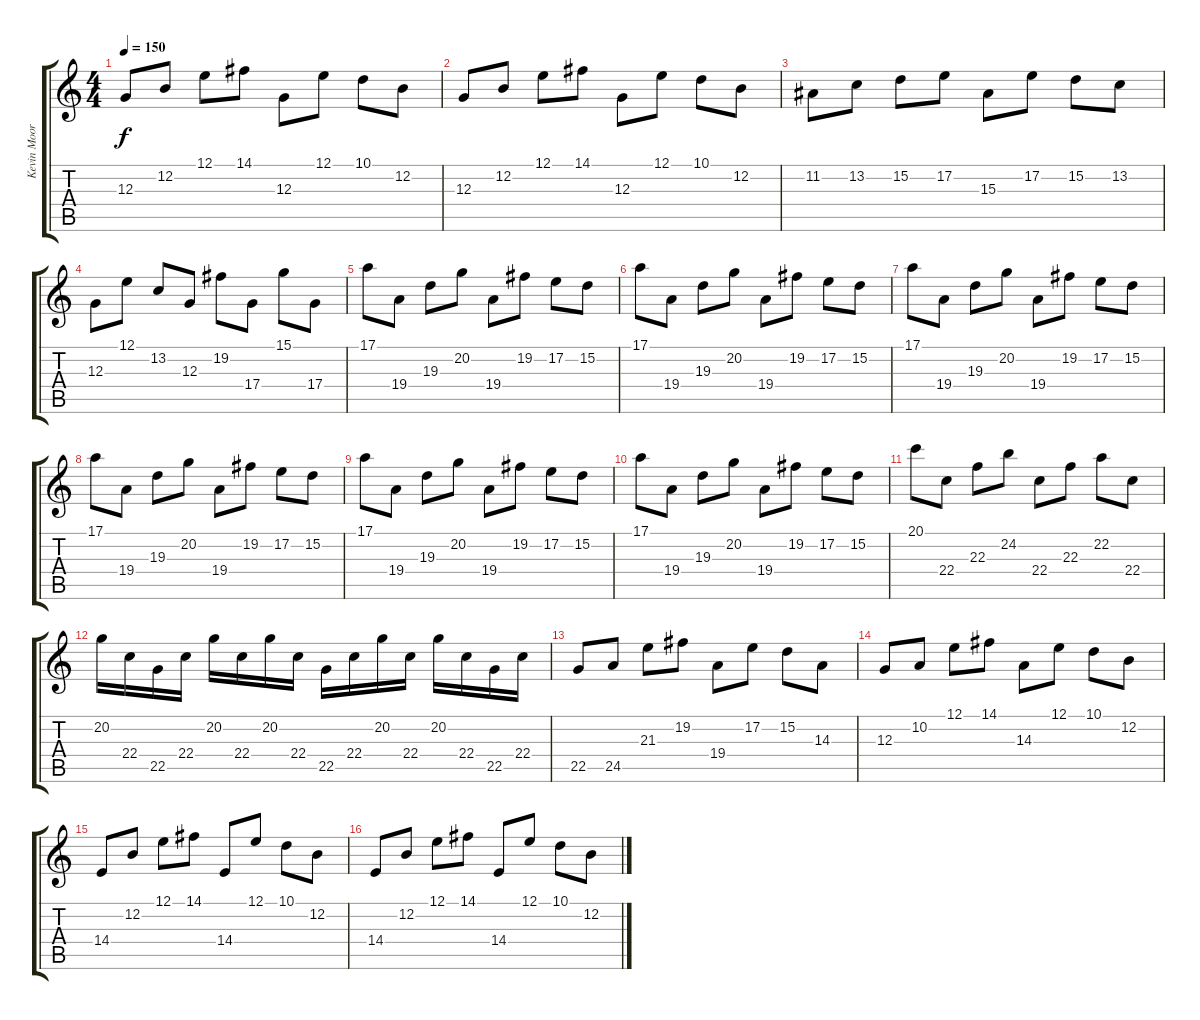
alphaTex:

\track ("Kevin Moore: Lead" "Kevin Moor") {instrument lead2sawtooth}
\staff {score tabs}
\tuning (E4 B3 G3 D3 A2 E2) {hide}
\ts (4 4)
\tempo 150
\clef g2
\ks c
12.3.8{dy f} 12.2.8 12.1.8 14.1.8 12.3.8 12.1.8 10.1.8 12.2.8 |
12.3.8 12.2.8 12.1.8 14.1.8 12.3.8 12.1.8 10.1.8 12.2.8 |
11.2.8 13.2.8 15.2.8 17.2.8 15.3.8 17.2.8 15.2.8 13.2.8 |
12.3.8 12.1.8 13.2.8 12.3.8 19.2.8 17.4.8 15.1.8 17.4.8 |
17.1.8 19.4.8 19.3.8 20.2.8 19.4.8 19.2.8 17.2.8 15.2.8 |
17.1.8 19.4.8 19.3.8 20.2.8 19.4.8 19.2.8 17.2.8 15.2.8 |
17.1.8 19.4.8 19.3.8 20.2.8 19.4.8 19.2.8 17.2.8 15.2.8 |
17.1.8 19.4.8 19.3.8 20.2.8 19.4.8 19.2.8 17.2.8 15.2.8 |
17.1.8 19.4.8 19.3.8 20.2.8 19.4.8 19.2.8 17.2.8 15.2.8 |
17.1.8 19.4.8 19.3.8 20.2.8 19.4.8 19.2.8 17.2.8 15.2.8 |
20.1.8 22.4.8 22.3.8 24.2.8 22.4.8 22.3.8 22.2.8 22.4.8 |
20.2.16 22.4.16 22.5.16 22.4.16 20.2.16 22.4.16 20.2.16 22.4.16 22.5.16 22.4.16 20.2.16 22.4.16 20.2.16 22.4.16 22.5.16 22.4.16 |
22.5.8 24.5.8 21.3.8 19.2.8 19.4.8 17.2.8 15.2.8 14.3.8 |
12.3.8 10.2.8 12.1.8 14.1.8 14.3.8 12.1.8 10.1.8 12.2.8 |
14.4.8 12.2.8 12.1.8 14.1.8 14.4.8 12.1.8 10.1.8 12.2.8 |
14.4.8 12.2.8 12.1.8 14.1.8 14.4.8 12.1.8 10.1.8 12.2.8
